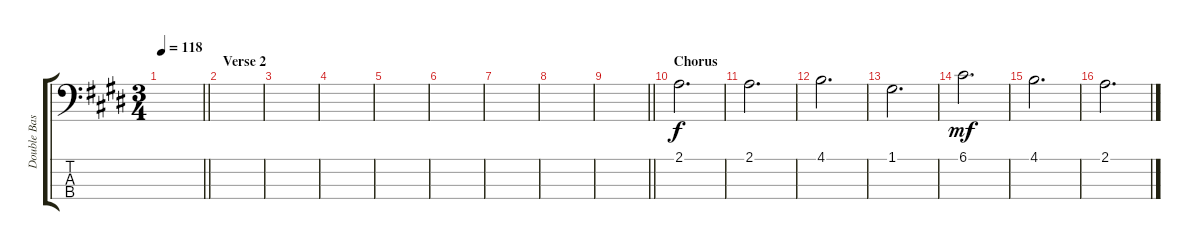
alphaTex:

\track ("Double Bass" "Double Bas") {instrument acousticbass}
\staff {score tabs}
\tuning (G2 D2 A1 E1) {hide}
\ts (3 4)
\tempo 118
\clef f4
\barLineRight lightlight
\ks e
|
\section ("" "Verse 2")
|
|
|
|
|
|
|
\barLineRight lightlight
|
\section ("" "Chorus")
2.1.2{d} |
2.1.2{d} |
4.1.2{d} |
1.1.2{d} |
6.1.2{d dy mf} |
4.1.2{d} |
2.1.2{d}
